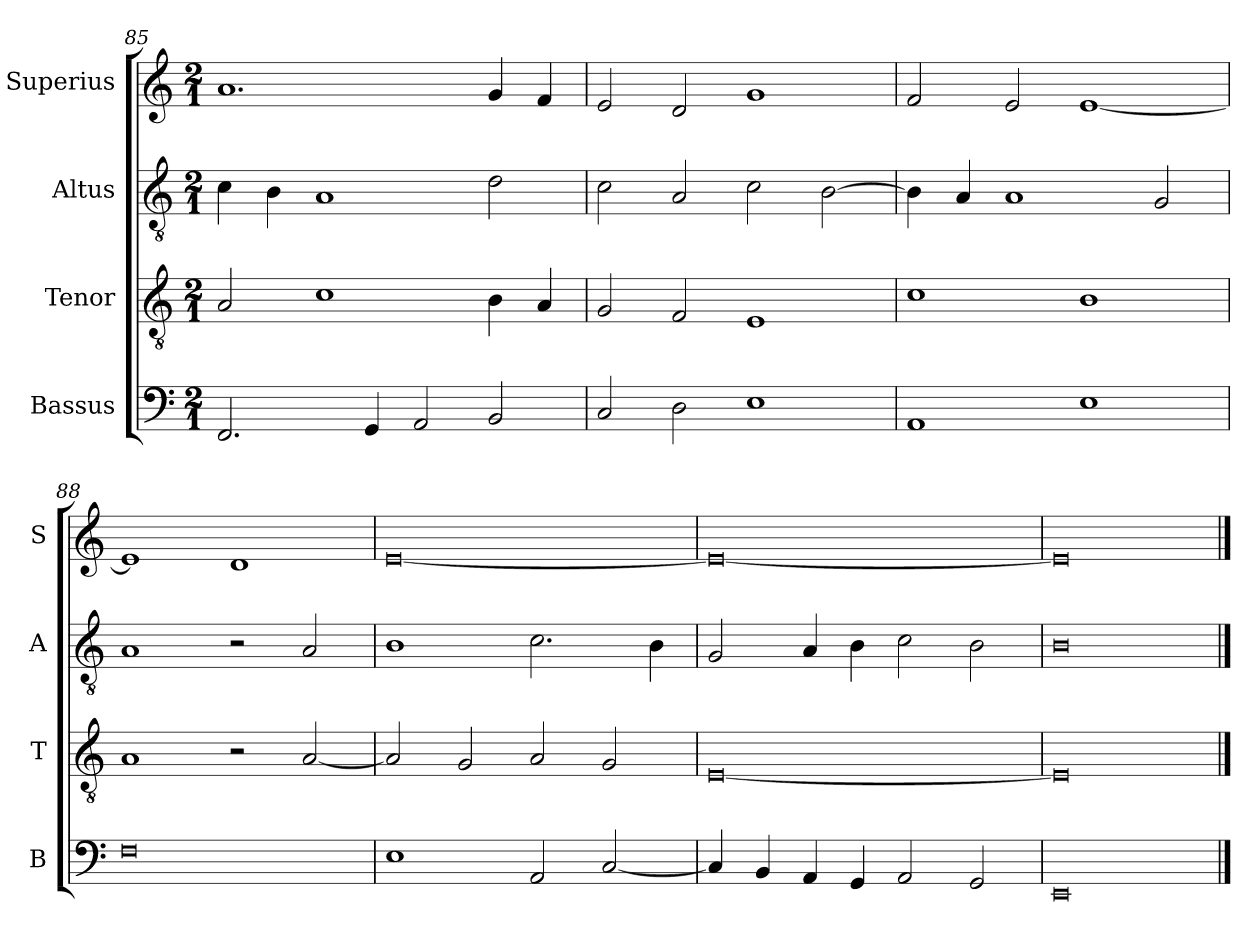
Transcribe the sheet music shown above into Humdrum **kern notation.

**kern	**kern	**kern	**kern
*part4	*part3	*part2	*part1
*staff4	*staff3	*staff2	*staff1
*I"Bassus	*I"Tenor	*I"Altus	*I"Superius
*I'B	*I'T	*I'A	*I'S
*clefF4	*clefGv2	*clefGv2	*clefG2
*k[]	*k[]	*k[]	*k[]
*M2/1	*M2/1	*M2/1	*M2/1
=85	=85	=85	=85
2.FF/	2A/	4c\	1.a
.	.	4B\	.
.	1c	1A	.
4GG/	.	.	.
2AA/	.	.	.
2BB/	4B\	2d\	4g/
.	4A/	.	4f/
=86	=86	=86	=86
2C/	2G/	2c\	2e/
2D\	2F/	2A/	2d/
1E	1E	2c\	1g
.	.	[2B\	.
=87	=87	=87	=87
1AA	1c	4B\]	2f/
.	.	4A/	.
.	.	1A	2e/
1E	1B	.	[1e
.	.	2G/	.
=88	=88	=88	=88
0F	1A	1A	1e]
.	2r	2r	1d
.	[2A/	2A/	.
=89	=89	=89	=89
1E	2A/]	1B	[0e
.	2G/	.	.
2AA/	2A/	2.c\	.
[2C/	2G/	.	.
.	.	4B\	.
=90	=90	=90	=90
4C/]	[0E	2G/	0e_
4BB/	.	.	.
4AA/	.	4A/	.
4GG/	.	4B\	.
2AA/	.	2c\	.
2GG/	.	2B\	.
=91	=91	=91	=91
0EE	0E]	0B	0e]
==	==	==	==
*-	*-	*-	*-
